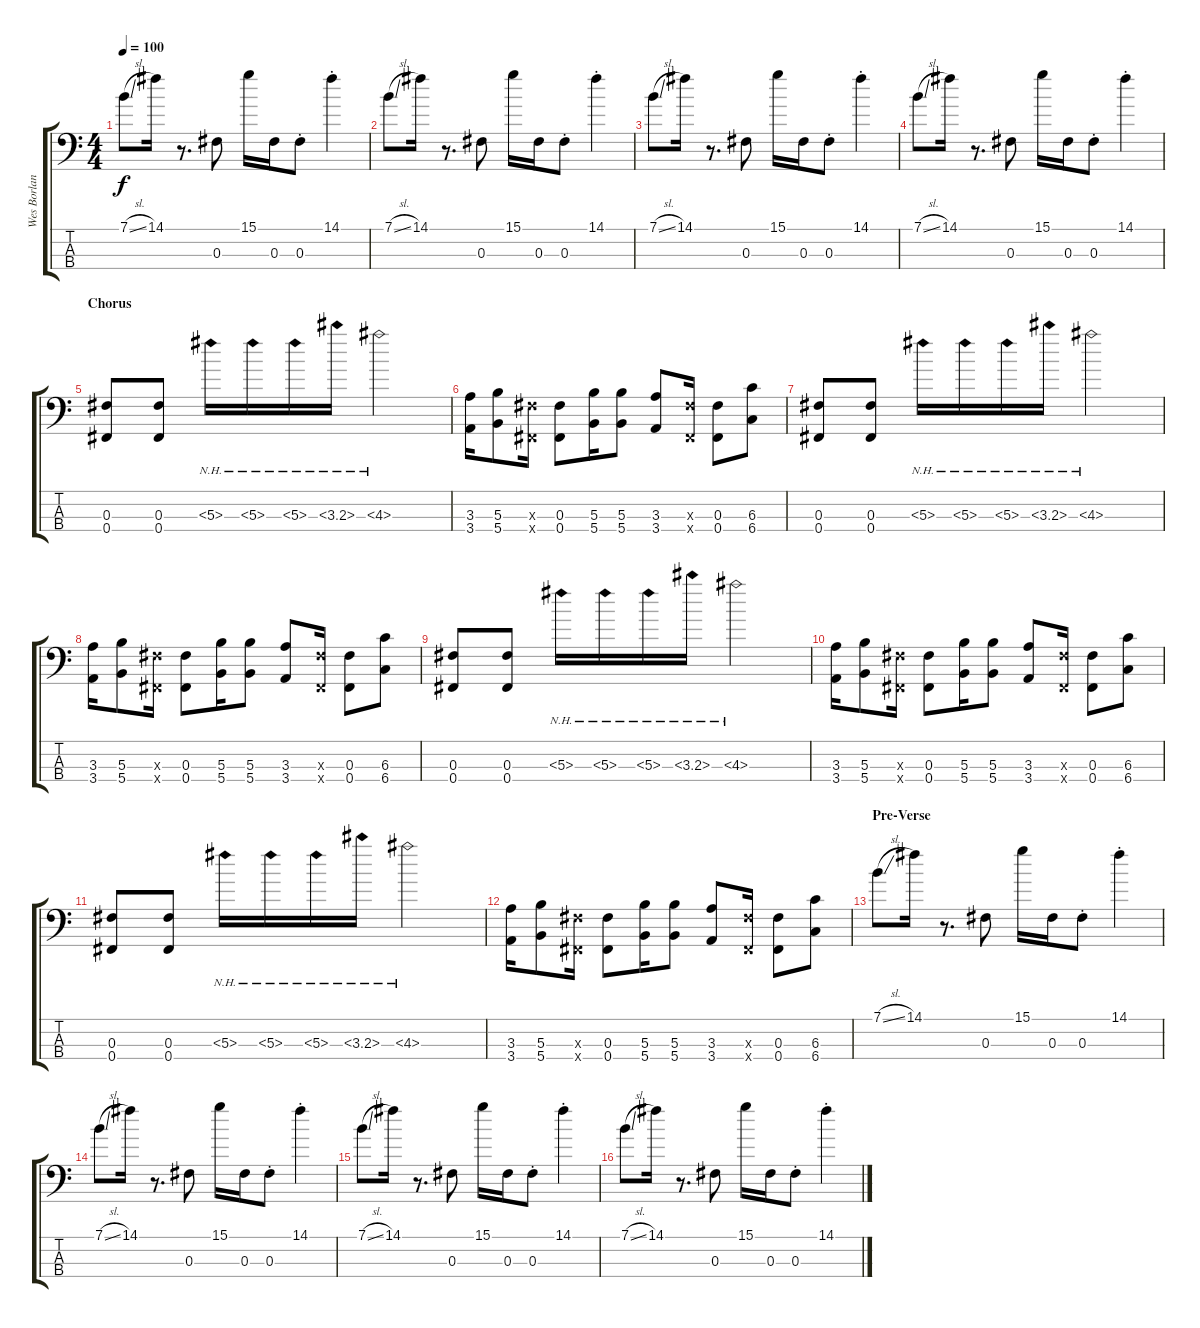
\track ("Wes Borland - Guitar" "Wes Borlan") {instrument distortionguitar}
\staff {score tabs}
\tuning (E3 B2 Gb2 Gb1) {hide}
\ts (4 4)
\tempo 100
\clef f4
\ks c
7.1{sl}.8{dy f} 14.1.16 r.8{d} 0.3.8 15.1.16 0.3.16 0.3{st}.8 14.1{st}.4 |
7.1{sl}.8 14.1.16 r.8{d} 0.3.8 15.1.16 0.3.16 0.3{st}.8 14.1{st}.4 |
7.1{sl}.8 14.1.16 r.8{d} 0.3.8 15.1.16 0.3.16 0.3{st}.8 14.1{st}.4 |
7.1{sl}.8 14.1.16 r.8{d} 0.3.8 15.1.16 0.3.16 0.3{st}.8 14.1{st}.4 |
\section ("" "Chorus")
(0.3 0.4).8{instrument distortionguitar} (0.3 0.4).8 5.3{nh}.16 5.3{nh}.16 5.3{nh}.16 3.3{nh}.16 4.3{nh}.2 |
(3.3 3.4).16 (5.3 5.4).8 (0.3{x} 0.4{x}).16 (0.3 0.4).8 (5.3 5.4).16 (5.3 5.4).8 (3.3 3.4).8 (0.3{x} 0.4{x}).16 (0.3 0.4).8 (6.3 6.4).8 |
(0.3 0.4).8 (0.3 0.4).8 5.3{nh}.16 5.3{nh}.16 5.3{nh}.16 3.3{nh}.16 4.3{nh}.2 |
(3.3 3.4).16 (5.3 5.4).8 (0.3{x} 0.4{x}).16 (0.3 0.4).8 (5.3 5.4).16 (5.3 5.4).8 (3.3 3.4).8 (0.3{x} 0.4{x}).16 (0.3 0.4).8 (6.3 6.4).8 |
(0.3 0.4).8 (0.3 0.4).8 5.3{nh}.16 5.3{nh}.16 5.3{nh}.16 3.3{nh}.16 4.3{nh}.2 |
(3.3 3.4).16 (5.3 5.4).8 (0.3{x} 0.4{x}).16 (0.3 0.4).8 (5.3 5.4).16 (5.3 5.4).8 (3.3 3.4).8 (0.3{x} 0.4{x}).16 (0.3 0.4).8 (6.3 6.4).8 |
(0.3 0.4).8 (0.3 0.4).8 5.3{nh}.16 5.3{nh}.16 5.3{nh}.16 3.3{nh}.16 4.3{nh}.2 |
(3.3 3.4).16 (5.3 5.4).8 (0.3{x} 0.4{x}).16 (0.3 0.4).8 (5.3 5.4).16 (5.3 5.4).8 (3.3 3.4).8 (0.3{x} 0.4{x}).16 (0.3 0.4).8 (6.3 6.4).8 |
\section ("" "Pre-Verse")
7.1{sl}.8{instrument electricguitarclean} 14.1.16 r.8{d} 0.3.8 15.1.16 0.3.16 0.3{st}.8 14.1{st}.4 |
7.1{sl}.8 14.1.16 r.8{d} 0.3.8 15.1.16 0.3.16 0.3{st}.8 14.1{st}.4 |
7.1{sl}.8 14.1.16 r.8{d} 0.3.8 15.1.16 0.3.16 0.3{st}.8 14.1{st}.4 |
7.1{sl}.8 14.1.16 r.8{d} 0.3.8 15.1.16 0.3.16 0.3{st}.8 14.1{st}.4
